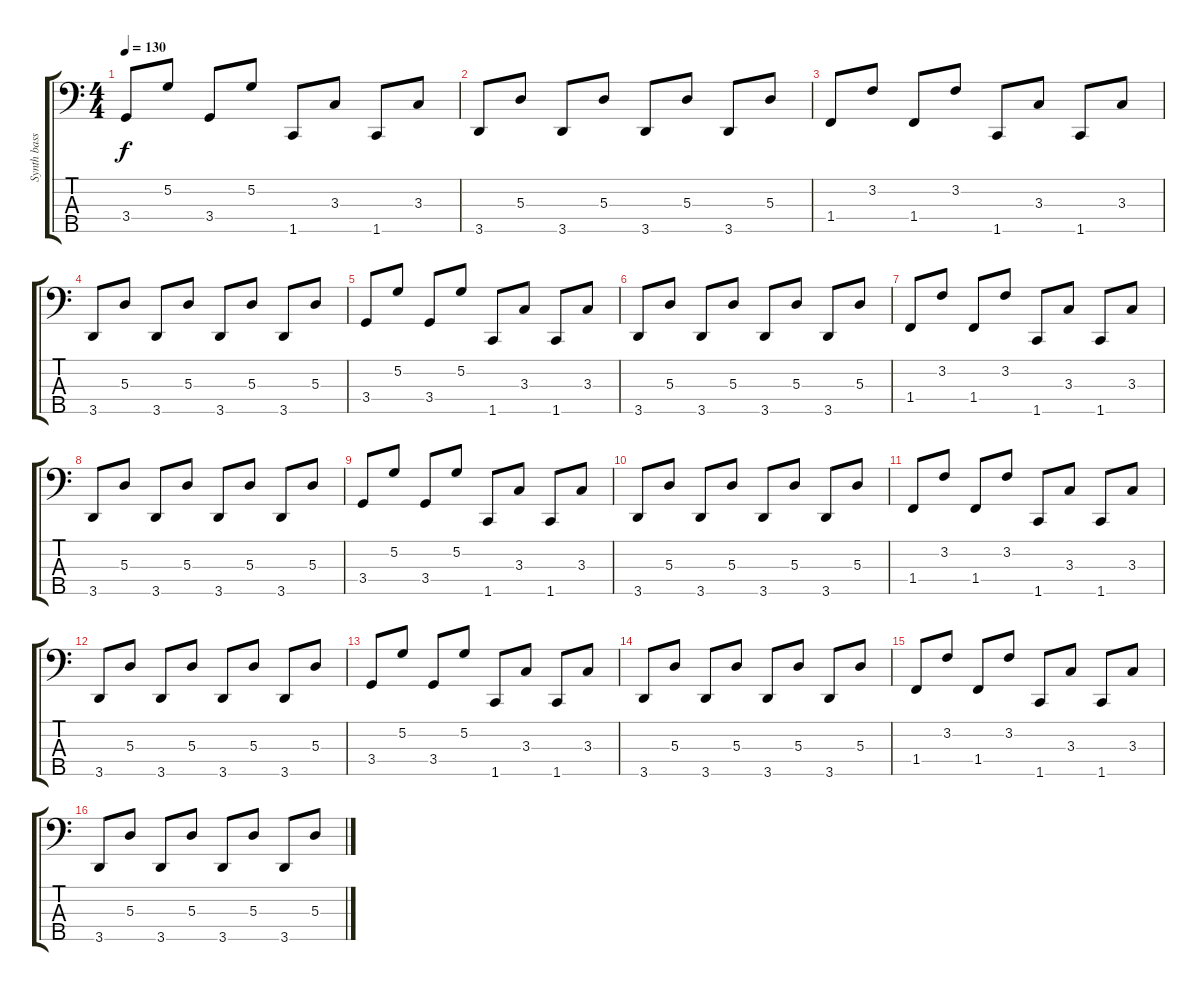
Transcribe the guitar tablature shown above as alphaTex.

\track ("Synth bass" "Synth bass") {instrument synthbass1}
\staff {score tabs}
\tuning (G2 D2 A1 E1 B0) {hide}
\ts (4 4)
\tempo 130
\clef f4
\ks c
3.4.8{dy f} 5.2.8 3.4.8 5.2.8 1.5.8 3.3.8 1.5.8 3.3.8 |
3.5.8 5.3.8 3.5.8 5.3.8 3.5.8 5.3.8 3.5.8 5.3.8 |
1.4.8 3.2.8 1.4.8 3.2.8 1.5.8 3.3.8 1.5.8 3.3.8 |
3.5.8 5.3.8 3.5.8 5.3.8 3.5.8 5.3.8 3.5.8 5.3.8 |
3.4.8 5.2.8 3.4.8 5.2.8 1.5.8 3.3.8 1.5.8 3.3.8 |
3.5.8 5.3.8 3.5.8 5.3.8 3.5.8 5.3.8 3.5.8 5.3.8 |
1.4.8 3.2.8 1.4.8 3.2.8 1.5.8 3.3.8 1.5.8 3.3.8 |
3.5.8 5.3.8 3.5.8 5.3.8 3.5.8 5.3.8 3.5.8 5.3.8 |
3.4.8 5.2.8 3.4.8 5.2.8 1.5.8 3.3.8 1.5.8 3.3.8 |
3.5.8 5.3.8 3.5.8 5.3.8 3.5.8 5.3.8 3.5.8 5.3.8 |
1.4.8 3.2.8 1.4.8 3.2.8 1.5.8 3.3.8 1.5.8 3.3.8 |
3.5.8 5.3.8 3.5.8 5.3.8 3.5.8 5.3.8 3.5.8 5.3.8 |
3.4.8 5.2.8 3.4.8 5.2.8 1.5.8 3.3.8 1.5.8 3.3.8 |
3.5.8 5.3.8 3.5.8 5.3.8 3.5.8 5.3.8 3.5.8 5.3.8 |
1.4.8 3.2.8 1.4.8 3.2.8 1.5.8 3.3.8 1.5.8 3.3.8 |
3.5.8 5.3.8 3.5.8 5.3.8 3.5.8 5.3.8 3.5.8 5.3.8
